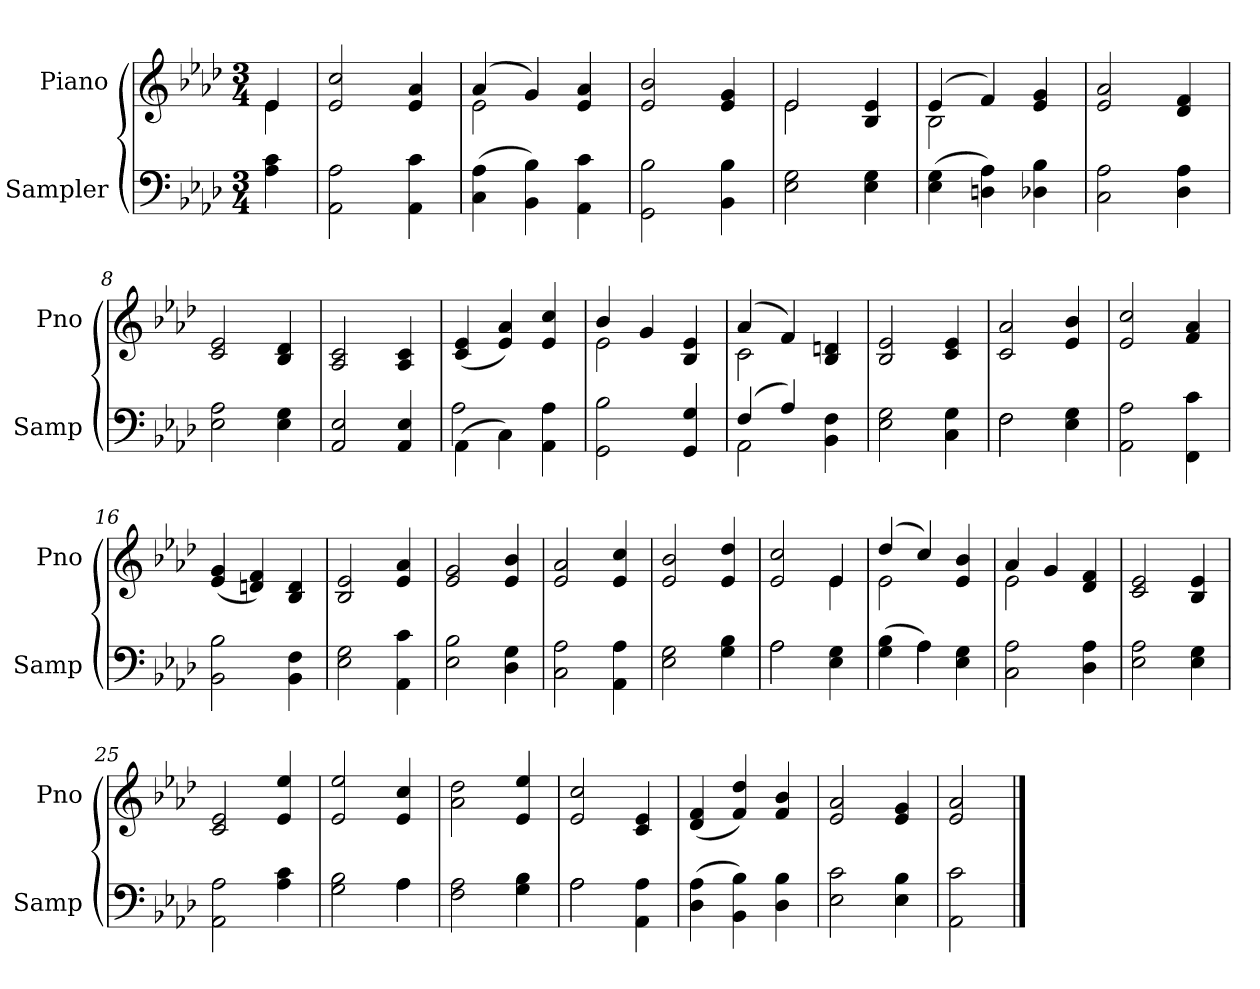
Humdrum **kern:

**kern	**kern
*part2	*part1
*staff2	*staff1
*I"Sampler	*I"Piano
*I'Samp	*I'Pno
*clefF4	*clefG2
*k[b-e-a-d-]	*k[b-e-a-d-]
*A-:	*A-:
*M3/4	*M3/4
=1	=1
*	*^
4A- 4c	4e-/	4e-
*	*v	*v
=2	=2
2AA- 2A-	2e- 2cc
4AA- 4c	4e- 4a-
=3	=3
*	*^
(4C 4A-	(4a-/	2e-
4BB- 4B-)	4g/)	.
4AA- 4c	4e- 4a-	4ryy
*	*v	*v
=4	=4
2GG 2B-	2e- 2b-
4BB- 4B-	4e- 4g
=5	=5
*	*^
2E- 2G	2e-/	2e-
4E- 4G	4B- 4e-	4ryy
=6	=6	=6
(4E- 4G	(4e-/	2B-
4Dn 4A-)	4f/)	.
4D-X 4B-	4e- 4g	4ryy
*	*v	*v
=7	=7
2C 2A-	2e- 2a-
4D- 4A-	4d- 4f
=8	=8
2E- 2A-	2c 2e-
4E- 4G	4B- 4d-
=9	=9
2AA- 2E-	2A- 2c
4AA- 4E-	4A- 4c
=10	=10
*^	*
(4AA-\	2A-	(4c 4e-
4C\)	.	4e- 4a-)
4AA- 4A-	4ryy	4e- 4cc
*v	*v	*
=11	=11
*	*^
2GG 2B-	4b-/	2e-
.	4g/	.
4GG 4G	4B- 4e-	4ryy
=12	=12	=12
*^	*	*
(4F/	2AA-	(4a-/	2c
4A-/)	.	4f/)	.
4BB- 4F	4ryy	4B- 4dn	4ryy
*v	*v	*	*
*	*v	*v
=13	=13
2E- 2G	2B- 2e-
4C 4G	4c 4e-
=14	=14
*^	*
2F\	2F	2c 2a-
4E- 4G	4ryy	4e- 4b-
*v	*v	*
=15	=15
2AA- 2A-	2e- 2cc
4FF 4c	4f 4a-
=16	=16
2BB- 2B-	(4e- 4g
.	4dn 4f)
4BB- 4F	4B- 4d
=17	=17
2E- 2G	2B- 2e-
4AA- 4c	4e- 4a-
=18	=18
2E- 2B-	2e- 2g
4D- 4G	4e- 4b-
=19	=19
2C 2A-	2e- 2a-
4AA- 4A-	4e- 4cc
=20	=20
2E- 2G	2e- 2b-
4G 4B-	4e- 4dd-
=21	=21
*^	*^
2A-\	2A-	2e- 2cc	2ryy
4E- 4G	4ryy	4e-/	4e-
=22	=22	=22	=22
(4G 4B-	4ryy	(4dd-/	2e-
4A-\)	4A-	4cc/)	.
4E- 4G	4ryy	4e- 4b-	4ryy
*v	*v	*	*
=23	=23	=23
2C 2A-	4a-/	2e-
.	4g/	.
4D- 4A-	4d- 4f	4ryy
*	*v	*v
=24	=24
2E- 2A-	2c 2e-
4E- 4G	4B- 4e-
=25	=25
2AA- 2A-	2c 2e-
4A- 4c	4e- 4ee-
=26	=26
*^	*
2G 2B-	2ryy	2e- 2ee-
4A-\	4A-	4e- 4cc
*v	*v	*
=27	=27
2F 2A-	2a- 2dd-
4G 4B-	4e- 4ee-
=28	=28
*^	*
2A-\	2A-	2e- 2cc
4AA- 4A-	4ryy	4c 4e-
*v	*v	*
=29	=29
(4D- 4A-	(4d- 4f
4BB- 4B-)	4f 4dd-)
4D- 4B-	4f 4b-
=30	=30
2E- 2c	2e- 2a-
4E- 4B-	4e- 4g
=31	=31
2AA- 2c	2e- 2a-
==	==
*-	*-
